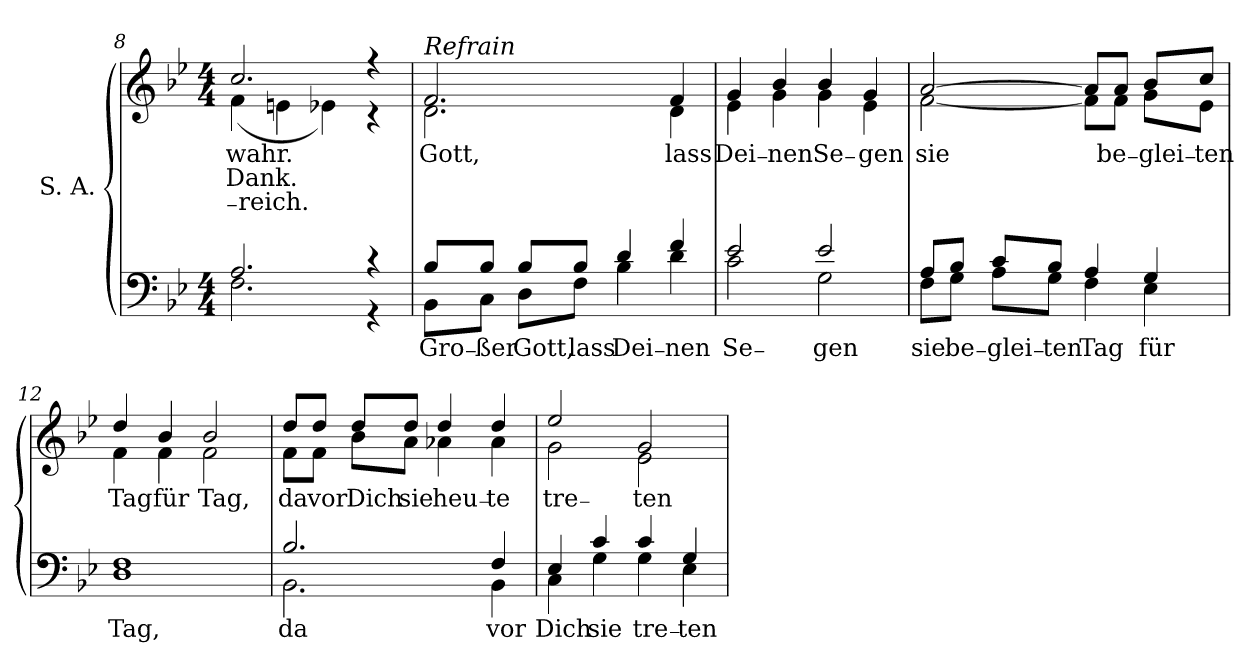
**kern	**text	**kern	**text	**text	**text	**dynam
*part1	*part1	*part1	*part1	*part1	*part1	*part1
*staff2	*staff2	*staff1	*staff1	*staff1	*staff1	*staff1/2
*I"S.  A.	*	*	*	*	*	*
!!LO:LB:g=z
*clefF4	*	*clefG2	*	*	*	*
*k[b-e-]	*	*k[b-e-]	*	*	*	*
*B-:	*	*B-:	*	*	*	*
*M4/4	*	*M4/4	*	*	*	*
=8	=8	=8	=8	=8	=8	=8
*^	*	*	*	*	*	*
!	!	!	!	!LO:LY:b:color=#000000	!LO:LY:b:color=#000000	!LO:LY:b:color=#000000	!
*	*	*	*^	*	*	*	*
2.Ai/	2.Fi\	.	2.cci/	(4fi\	wahr.	Dank.	₋reich.	.
.	.	.	.	4eni\	.	.	.	.
.	.	.	.	4e-Xi\)	.	.	.	.
4r	4r	.	4r	4r	.	.	.	.
=9	=9	=9	=9	=9	=9	=9	=9	=9
!	!	!LO:LY:b:color=#000000	!	!	!	!	!	!
!	!	!	!LO:TX:a:i:t=Refrain	!	!	!	!	!
!	!	!	!	!	!LO:LY:b:color=#000000	!	!	!
8B-i/L	8BB-i\L	Gro₋	2.fi/	2.di\	Gott,	.	.	mf mp
!	!	!LO:LY:b:color=#000000	!	!	!	!	!	!
8B-i/J	8Ci\J	ßer	.	.	.	.	.	.
!	!	!LO:LY:b:color=#000000	!	!	!	!	!	!
8B-i/L	8Di\L	Gott,	.	.	.	.	.	.
!	!	!LO:LY:b:color=#000000	!	!	!	!	!	!
8B-i/J	8Fi\J	lass	.	.	.	.	.	.
!	!	!LO:LY:b:color=#000000	!	!	!	!	!	!
4di/	4B-i\	Dei₋	.	.	.	.	.	.
!	!	!LO:LY:b:color=#000000	!	!	!	!	!	!
!	!	!	!	!	!LO:LY:b:color=#000000	!	!	!
4fi/	4di\	nen	4fi/	4di\	lass	.	.	.
=10	=10	=10	=10	=10	=10	=10	=10	=10
!	!	!LO:LY:b:color=#000000	!	!	!	!	!	!
!	!	!	!	!	!LO:LY:b:color=#000000	!	!	!
2e-i/	2ci\	Se₋	4gi/	4e-i\	Dei₋	.	.	.
!	!	!	!	!	!LO:LY:b:color=#000000	!	!	!
.	.	.	4b-i/	4gi\	nen	.	.	.
!	!	!LO:LY:b:color=#000000	!	!	!	!	!	!
!	!	!	!	!	!LO:LY:b:color=#000000	!	!	!
2e-i/	2Gi\	gen	4b-i/	4gi\	Se₋	.	.	.
!	!	!	!	!	!LO:LY:b:color=#000000	!	!	!
.	.	.	4gi/	4e-i\	gen	.	.	.
=11	=11	=11	=11	=11	=11	=11	=11	=11
!	!	!LO:LY:b:color=#000000	!	!	!	!	!	!
!	!	!	!	!	!LO:LY:b:color=#000000	!	!	!
8Ai/L	8Fi\L	sie	[>2ai/	[<2fi\	sie	.	.	.
!	!	!LO:LY:b:color=#000000	!	!	!	!	!	!
8B-i/J	8Gi\J	be₋	.	.	.	.	.	.
!	!	!LO:LY:b:color=#000000	!	!	!	!	!	!
8ci/L	8Ai\L	glei₋	.	.	.	.	.	.
!	!	!LO:LY:b:color=#000000	!	!	!	!	!	!
8B-i/J	8Gi\J	ten	.	.	.	.	.	.
!	!	!LO:LY:b:color=#000000	!	!	!	!	!	!
4Ai/	4Fi\	Tag	8ai/L]	8fi\L]	.	.	.	.
!	!	!	!	!	!LO:LY:b:color=#000000	!	!	!
.	.	.	8ai/J	8fi\J	be₋	.	.	.
!	!	!LO:LY:b:color=#000000	!	!	!	!	!	!
!	!	!	!	!	!LO:LY:b:color=#000000	!	!	!
4Gi/	4E-i\	für	8b-i/L	8gi\L	glei₋	.	.	.
!	!	!	!	!	!LO:LY:b:color=#000000	!	!	!
.	.	.	8cci/J	8e-i\J	ten	.	.	.
!!LO:LB:g=z	!!
=12	=12	=12	=12	=12	=12	=12	=12	=12
!	!	!LO:LY:b:color=#000000	!	!	!	!	!	!
!	!	!	!	!	!LO:LY:b:color=#000000	!	!	!
1Fi	1Di	Tag,	4ddi/	4fi\	Tag	.	.	.
!	!	!	!	!	!LO:LY:b:color=#000000	!	!	!
.	.	.	4b-i/	4fi\	für	.	.	.
!	!	!	!	!	!LO:LY:b:color=#000000	!	!	!
.	.	.	2b-i/	2fi\	Tag,	.	.	.
=13	=13	=13	=13	=13	=13	=13	=13	=13
!	!	!LO:LY:b:color=#000000	!	!	!	!	!	!
!	!	!	!	!	!LO:LY:b:color=#000000	!	!	!
2.B-i/	2.BB-i\	da	8ddi/L	8fi\L	da	.	.	mp mf
!	!	!	!	!	!LO:LY:b:color=#000000	!	!	!
.	.	.	8ddi/J	8fi\J	vor	.	.	.
!	!	!	!	!	!LO:LY:b:color=#000000	!	!	!
.	.	.	8ddi/L	8b-i\L	Dich	.	.	.
!	!	!	!	!	!LO:LY:b:color=#000000	!	!	!
.	.	.	8ddi/J	8ai\J	sie	.	.	.
!	!	!	!	!	!LO:LY:b:color=#000000	!	!	!
.	.	.	4ddi/	4a-Xi\	heu₋	.	.	.
!	!	!LO:LY:b:color=#000000	!	!	!	!	!	!
!	!	!	!	!	!LO:LY:b:color=#000000	!	!	!
4Fi/	4BB-i\	vor	4ddi/	4a-i\	te	.	.	.
=14	=14	=14	=14	=14	=14	=14	=14	=14
!	!	!LO:LY:b:color=#000000	!	!	!	!	!	!
!	!	!	!	!	!LO:LY:b:color=#000000	!	!	!
4E-i/	4Ci\	Dich	2ee-i/	2gi\	tre₋	.	.	.
!	!	!LO:LY:b:color=#000000	!	!	!	!	!	!
4ci/	4Gi\	sie	.	.	.	.	.	.
!	!	!LO:LY:b:color=#000000	!	!	!	!	!	!
!	!	!	!	!	!LO:LY:b:color=#000000	!	!	!
4ci/	4Gi\	tre₋	2gi/	2e-i\	ten	.	.	.
!	!	!LO:LY:b:color=#000000	!	!	!	!	!	!
4Gi/	4E-i\	ten	.	.	.	.	.	.
*v	*v	*	*	*	*	*	*	*
*	*	*v	*v	*	*	*	*
=	=	=	=	=	=	=
*-	*-	*-	*-	*-	*-	*-
